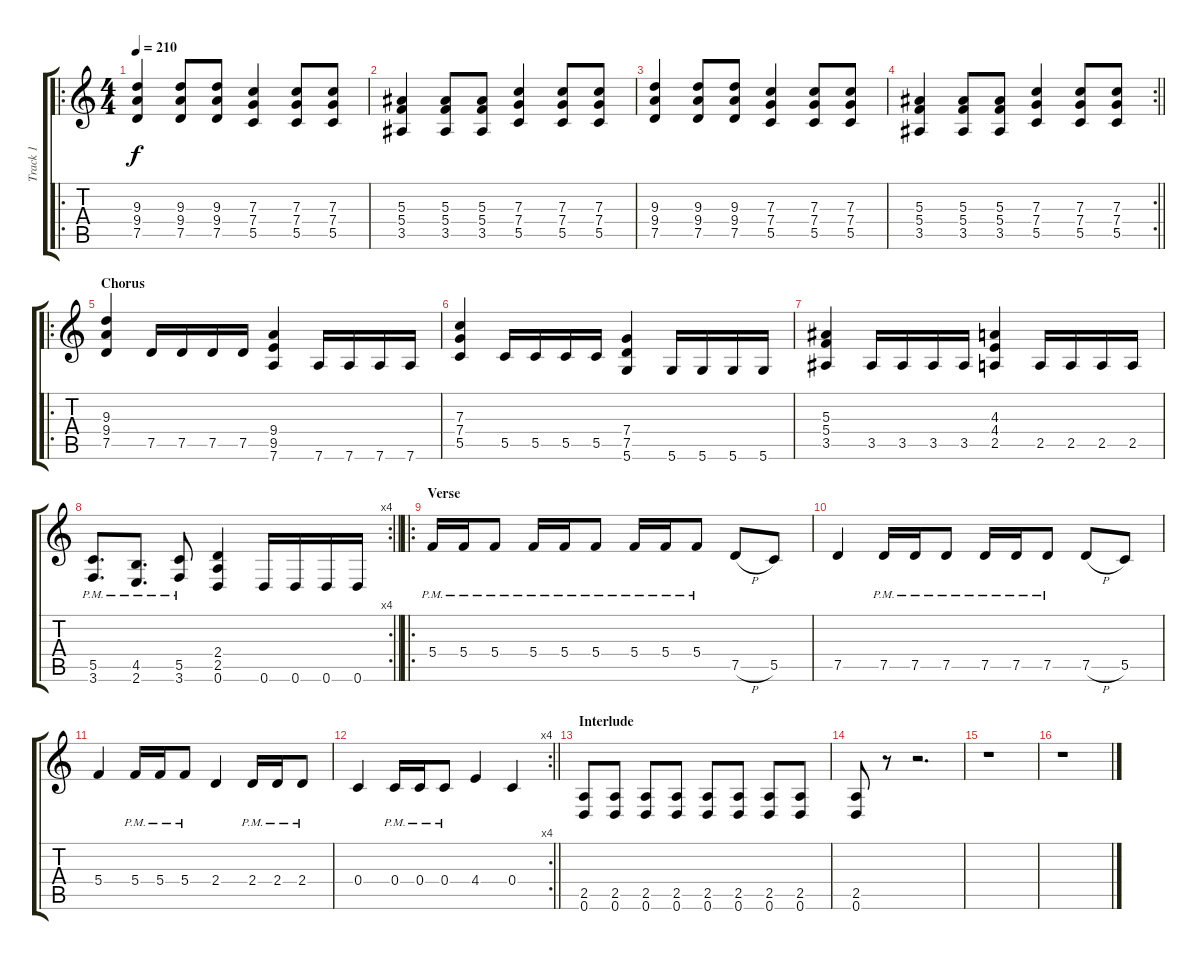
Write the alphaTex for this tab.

\track ("Track 1" "Track 1") {instrument distortionguitar}
\staff {score tabs}
\tuning (D4 A3 F3 C3 G2 D2) {hide}
\ro
\ts (4 4)
\tempo 210
\clef g2
\ks c
(9.3 9.4 7.5).4{dy f instrument distortionguitar} (9.3 9.4 7.5).8 (9.3 9.4 7.5).8 (7.3 7.4 5.5).4 (7.3 7.4 5.5).8 (7.3 7.4 5.5).8 |
(5.3 5.4 3.5).4 (5.3 5.4 3.5).8 (5.3 5.4 3.5).8 (7.3 7.4 5.5).4 (7.3 7.4 5.5).8 (7.3 7.4 5.5).8 |
(9.3 9.4 7.5).4{instrument distortionguitar} (9.3 9.4 7.5).8 (9.3 9.4 7.5).8 (7.3 7.4 5.5).4 (7.3 7.4 5.5).8 (7.3 7.4 5.5).8 |
\rc 2
\barLineRight lightlight
(5.3 5.4 3.5).4 (5.3 5.4 3.5).8 (5.3 5.4 3.5).8 (7.3 7.4 5.5).4 (7.3 7.4 5.5).8 (7.3 7.4 5.5).8 |
\ro
\section ("" "Chorus")
(9.3 9.4 7.5).4 7.5.16 7.5.16 7.5.16 7.5.16 (9.4 9.5 7.6).4 7.6.16 7.6.16 7.6.16 7.6.16 |
(7.3 7.4 5.5).4 5.5.16 5.5.16 5.5.16 5.5.16 (7.4 7.5 5.6).4 5.6.16 5.6.16 5.6.16 5.6.16 |
(5.3 5.4 3.5).4 3.5.16 3.5.16 3.5.16 3.5.16 (4.3 4.4 2.5).4 2.5.16 2.5.16 2.5.16 2.5.16 |
\rc 4
\barLineRight lightlight
(5.5{pm} 3.6{pm}).8{d} (4.5{pm} 2.6{pm}).8{d} (5.5{pm} 3.6{pm}).8 (2.4 2.5 0.6).4 0.6.16 0.6.16 0.6.16 0.6.16 |
\ro
\section ("" "Verse")
5.4{pm}.16 5.4{pm}.16 5.4{pm}.8 5.4{pm}.16 5.4{pm}.16 5.4{pm}.8 5.4{pm}.16 5.4{pm}.16 5.4{pm}.8 7.5{h}.8 5.5.8 |
7.5.4 7.5{pm}.16 7.5{pm}.16 7.5{pm}.8 7.5{pm}.16 7.5{pm}.16 7.5{pm}.8 7.5{h}.8 5.5.8 |
5.4.4 5.4{pm}.16 5.4{pm}.16 5.4{pm}.8 2.4.4 2.4{pm}.16 2.4{pm}.16 2.4{pm}.8 |
\rc 4
\barLineRight lightlight
0.4.4 0.4{pm}.16 0.4{pm}.16 0.4{pm}.8 4.4.4 0.4.4 |
\section ("" "Interlude")
(2.5 0.6).8 (2.5 0.6).8 (2.5 0.6).8 (2.5 0.6).8 (2.5 0.6).8 (2.5 0.6).8 (2.5 0.6).8 (2.5 0.6).8 |
(2.5 0.6).8 r.8 r.2{d} |
r.1 |
r.1
